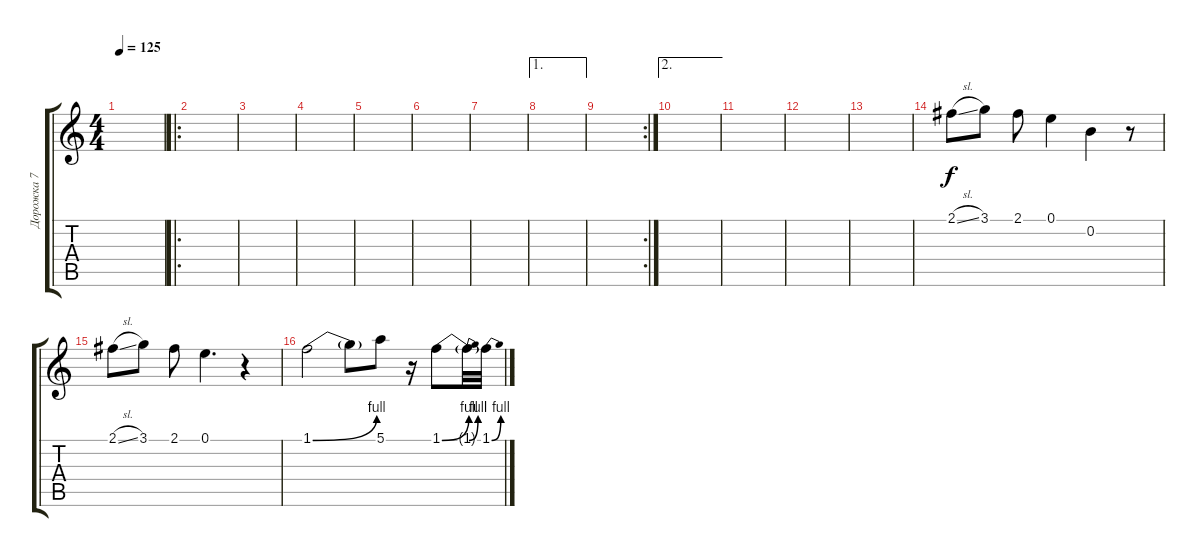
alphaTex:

\track ("Дорожка 7" "Дорожка 7") {instrument distortionguitar}
\staff {score tabs}
\tuning (E4 B3 G3 D3 A2 E2) {hide}
\ts (4 4)
\tempo 125
\clef g2
\ks c
|
\ro
|
|
|
|
|
|
\ae 1
|
\rc 2
|
\ae 2
|
|
|
|
2.1{sl}.8 3.1.8 2.1.8 0.1.4 0.2.4 r.8 |
2.1{sl}.8 3.1.8 2.1.8 0.1.4{d} r.4 |
1.1{be (bend 0 0 60 4)}.2 1.1{t}.8 5.1.8 r.16 1.1{be (bend 0 0 60 4)}.8 1.1{be (bend 0 0 60 4) t}.32 1.1{be (bend 0 0 60 4)}.32
